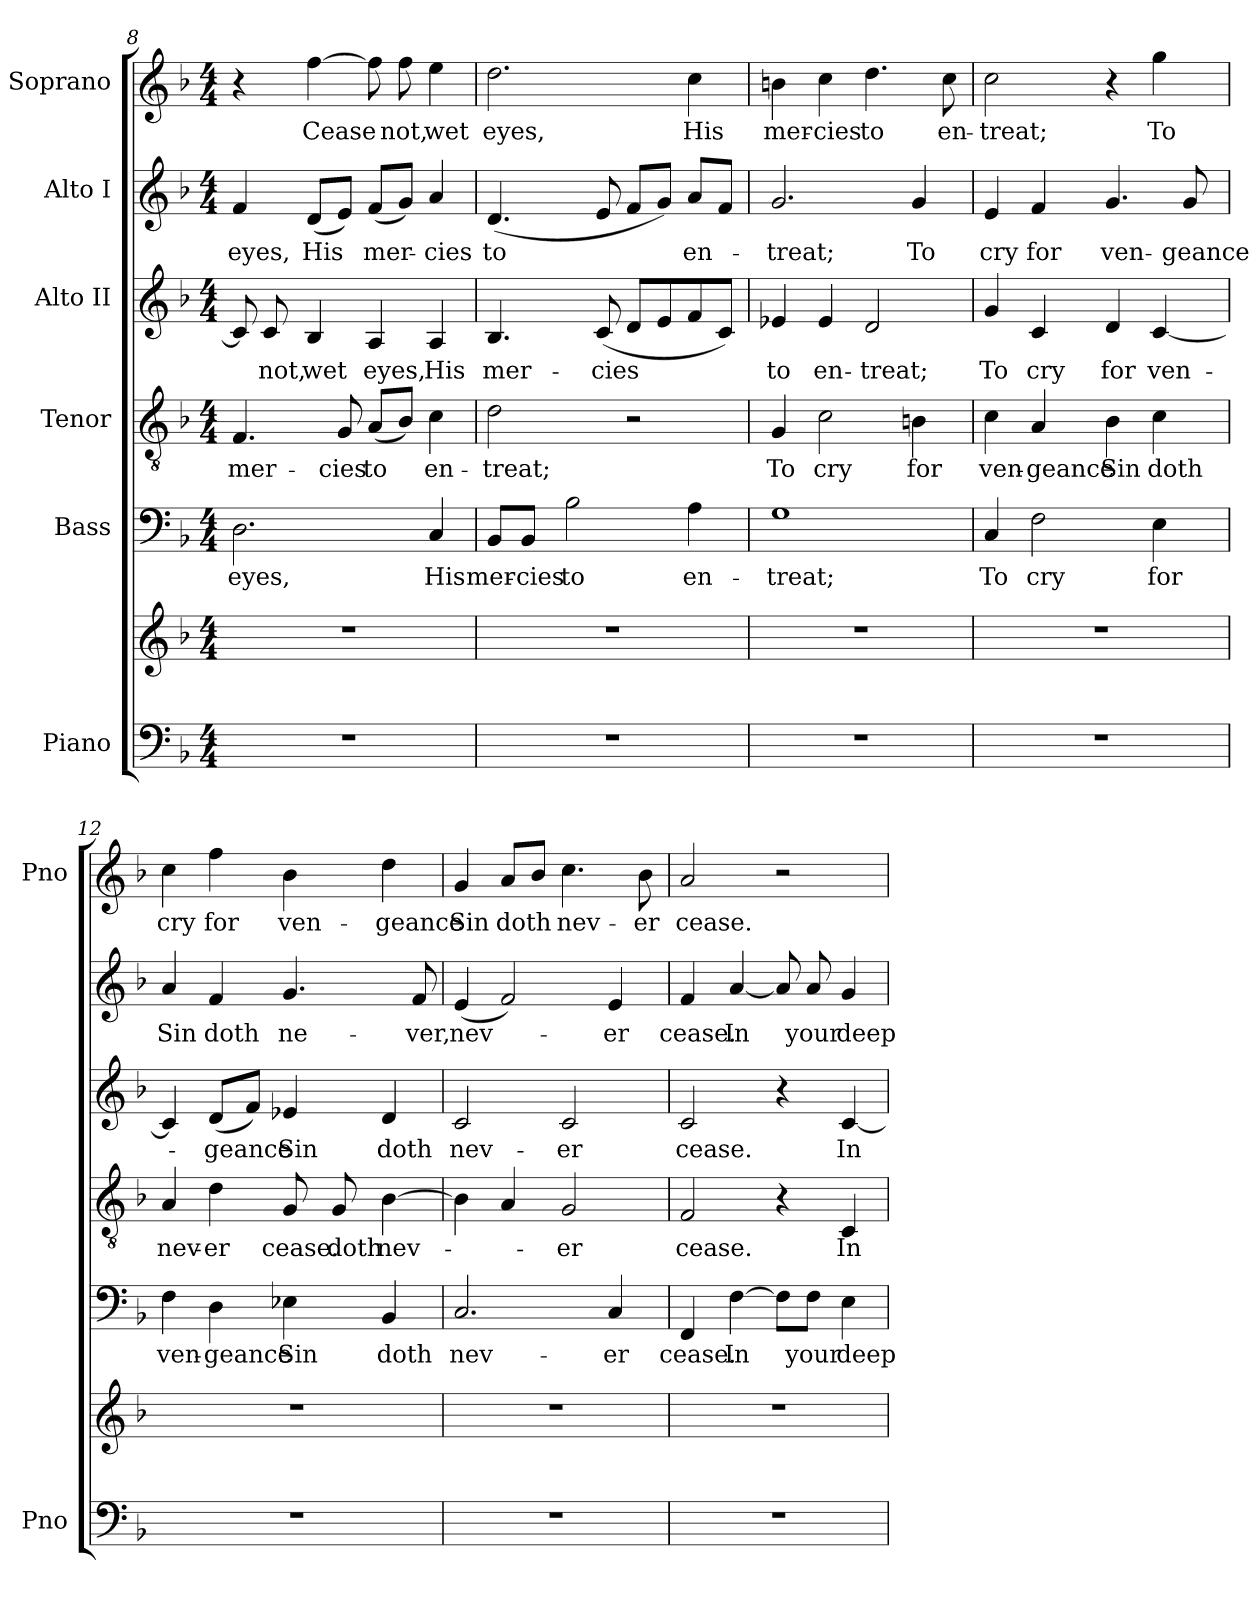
**kern	**kern	**kern	**text	**kern	**text	**kern	**text	**kern	**text	**kern	**text
*part6	*part6	*part5	*part5	*part4	*part4	*part3	*part3	*part2	*part2	*part1	*part1
*staff7	*staff6	*staff5	*staff5	*staff4	*staff4	*staff3	*staff3	*staff2	*staff2	*staff1	*staff1
*I"Piano	*	*I"Bass	*	*I"Tenor	*	*I"Alto II	*	*I"Alto I	*	*I"Soprano	*
*I'Pno	*	*	*	*	*	*	*	*	*	*I'Pno	*
*clefF4	*clefG2	*clefF4	*	*clefGv2	*	*clefG2	*	*clefG2	*	*clefG2	*
*k[b-]	*k[b-]	*k[b-]	*	*k[b-]	*	*k[b-]	*	*k[b-]	*	*k[b-]	*
*F:	*F:	*F:	*	*F:	*	*F:	*	*F:	*	*F:	*
*M4/4	*M4/4	*M4/4	*	*M4/4	*	*M4/4	*	*M4/4	*	*M4/4	*
=8	=8	=8	=8	=8	=8	=8	=8	=8	=8	=8	=8
1r	1r	2.D\	eyes,	4.F/	mer-	8c/]	.	4f/	eyes,	4r	.
.	.	.	.	.	.	8c/	not,	.	.	.	.
.	.	.	.	.	.	4B-/	wet	(8d/L	His	[4ff\	Cease
.	.	.	.	8G/	-cies	.	.	8e/J)	.	.	.
.	.	.	.	(8A/L	to	4A/	eyes,	(8f/L	mer-	8ff\]	.
.	.	.	.	8B-/J)	.	.	.	8g/J)	.	8ff\	not,
.	.	4C/	His	4c\	en-	4A/	His	4a/	-cies	4ee\	wet
=9	=9	=9	=9	=9	=9	=9	=9	=9	=9	=9	=9
1r	1r	8BB-/L	mer-	2d\	-treat;	4.B-/	mer-	(4.d/	to	2.dd\	eyes,
.	.	8BB-/J	-cies	.	.	.	.	.	.	.	.
.	.	2B-\	to	.	.	.	.	.	.	.	.
.	.	.	.	.	.	(8c/	-cies	8e/	.	.	.
.	.	.	.	2r	.	8d/L	.	8f/L	.	.	.
.	.	.	.	.	.	8e/	.	8g/J)	.	.	.
.	.	4A\	en-	.	.	8f/	.	8a/L	en-	4cc\	His
.	.	.	.	.	.	8c/J)	.	8f/J	.	.	.
=10	=10	=10	=10	=10	=10	=10	=10	=10	=10	=10	=10
1r	1r	1G	-treat;	4G/	To	4e-X/	to	2.g/	-treat;	4bn\	mer-
.	.	.	.	2c\	cry	4e-/	en-	.	.	4cc\	-cies
.	.	.	.	.	.	2d/	-treat;	.	.	4.dd\	to
.	.	.	.	4Bn\	for	.	.	4g/	To	.	.
.	.	.	.	.	.	.	.	.	.	8cc\	en-
!!LO:PB:g=z
=11	=11	=11	=11	=11	=11	=11	=11	=11	=11	=11	=11
1r	1r	4C/	To	4c\	ven-	4g/	To	4e/	cry	2cc\	-treat;
.	.	2F\	cry	4A/	-geance	4c/	cry	4f/	for	.	.
.	.	.	.	4B-\	Sin	4d/	for	4.g/	ven-	4r	.
.	.	4E\	for	4c\	doth	[4c/	ven-	.	.	4gg\	To
.	.	.	.	.	.	.	.	8g/	-geance	.	.
=12	=12	=12	=12	=12	=12	=12	=12	=12	=12	=12	=12
1r	1r	4F\	ven-	4A/	nev-	4c/]	.	4a/	Sin	4cc\	cry
.	.	4D\	-geance	4d\	-er	(8d/L	-geance	4f/	doth	4ff\	for
.	.	.	.	.	.	8f/J)	.	.	.	.	.
.	.	4E-X\	Sin	8G/	cease.	4e-X/	Sin	4.g/	ne-	4b-\	ven-
.	.	.	.	8G/	doth	.	.	.	.	.	.
.	.	4BB-/	doth	[4B-\	nev-	4d/	doth	.	.	4dd\	-geance
.	.	.	.	.	.	.	.	8f/	-ver,	.	.
=13	=13	=13	=13	=13	=13	=13	=13	=13	=13	=13	=13
1r	1r	2.C/	nev-	4B-\]	.	2c/	nev-	(4e/	nev-	4g/	Sin
.	.	.	.	4A/	.	.	.	2f/)	.	8a/L	doth
.	.	.	.	.	.	.	.	.	.	8b-/J	.
.	.	.	.	2G/	-er	2c/	-er	.	.	4.cc\	nev-
.	.	4C/	-er	.	.	.	.	4e/	-er	.	.
.	.	.	.	.	.	.	.	.	.	8b-\	-er
=14	=14	=14	=14	=14	=14	=14	=14	=14	=14	=14	=14
1r	1r	4FF/	cease.	2F/	cease.	2c/	cease.	4f/	cease.	2a/	cease.
.	.	[4F\	In	.	.	.	.	[4a/	In	.	.
.	.	8F\L]	.	4r	.	4r	.	8a/]	.	2r	.
.	.	8F\J	your	.	.	.	.	8a/	your	.	.
.	.	4E\	deep	4C/	In	[4c/	In	4g/	deep	.	.
=	=	=	=	=	=	=	=	=	=	=	=
*-	*-	*-	*-	*-	*-	*-	*-	*-	*-	*-	*-
